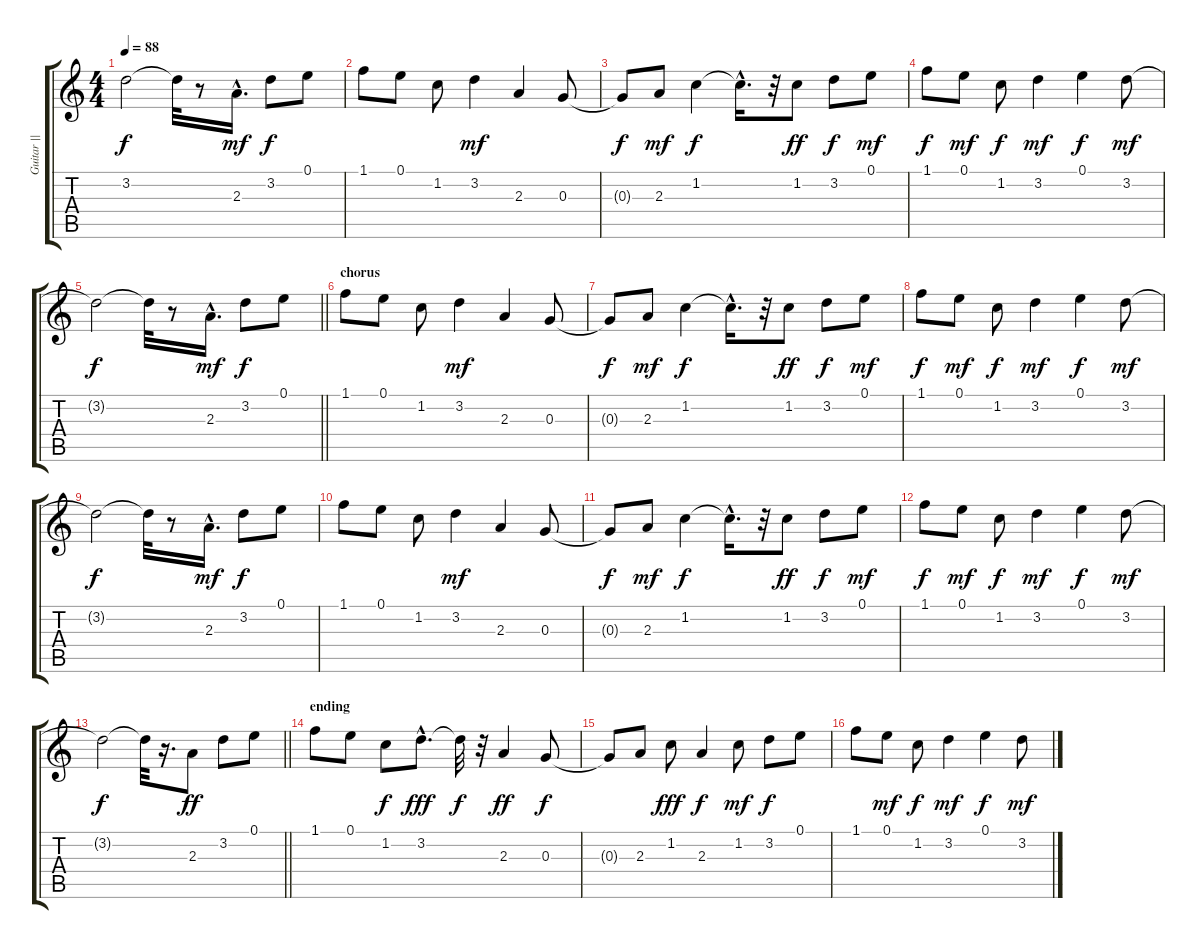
\track ("Guitar || (nylon)" "Guitar || ") {instrument acousticguitarnylon}
\staff {score tabs}
\tuning (E4 B3 G3 D3 A2 E2) {hide}
\ts (4 4)
\tempo 88
\clef g2
\ks c
3.2{t}.2{dy f} 3.2{t}.32 r.8 2.3{hac}.16{d dy mf} 3.2.8{dy f} 0.1.8 |
1.1.8 0.1.8 1.2.8 3.2.4{dy mf} 2.3.4 0.3.8 |
0.3{t}.8{dy f} 2.3.8{dy mf} 1.2.4{dy f} 1.2{hac t}.16{d} r.32 1.2.8{dy ff} 3.2.8{dy f} 0.1.8{dy mf} |
1.1.8{dy f} 0.1.8{dy mf} 1.2.8{dy f} 3.2.4{dy mf} 0.1.4{dy f} 3.2.8{dy mf} |
\barLineRight lightlight
3.2{t}.2{dy f} 3.2{t}.32 r.8 2.3{hac}.16{d dy mf} 3.2.8{dy f} 0.1.8 |
\section ("" "chorus")
1.1.8 0.1.8 1.2.8 3.2.4{dy mf} 2.3.4 0.3.8 |
0.3{t}.8{dy f} 2.3.8{dy mf} 1.2.4{dy f} 1.2{hac t}.16{d} r.32 1.2.8{dy ff} 3.2.8{dy f} 0.1.8{dy mf} |
1.1.8{dy f} 0.1.8{dy mf} 1.2.8{dy f} 3.2.4{dy mf} 0.1.4{dy f} 3.2.8{dy mf} |
3.2{t}.2{dy f} 3.2{t}.32 r.8 2.3{hac}.16{d dy mf} 3.2.8{dy f} 0.1.8 |
1.1.8 0.1.8 1.2.8 3.2.4{dy mf} 2.3.4 0.3.8 |
0.3{t}.8{dy f} 2.3.8{dy mf} 1.2.4{dy f} 1.2{hac t}.16{d} r.32 1.2.8{dy ff} 3.2.8{dy f} 0.1.8{dy mf} |
1.1.8{dy f} 0.1.8{dy mf} 1.2.8{dy f} 3.2.4{dy mf} 0.1.4{dy f} 3.2.8{dy mf} |
\barLineRight lightlight
3.2{t}.2{dy f} 3.2{t}.32 r.16{d} 2.3.8{dy ff} 3.2.8 0.1.8 |
\section ("" "ending")
1.1.8 0.1.8 1.2.8{dy f} 3.2{hac}.8{d dy fff} 3.2{t}.32{dy f} r.32 2.3.4{dy ff} 0.3.8{dy f} |
0.3{t}.8 2.3.8 1.2.8{dy fff} 2.3.4{dy f} 1.2.8{dy mf} 3.2.8{dy f} 0.1.8 |
1.1.8 0.1.8{dy mf} 1.2.8{dy f} 3.2.4{dy mf} 0.1.4{dy f} 3.2.8{dy mf}
